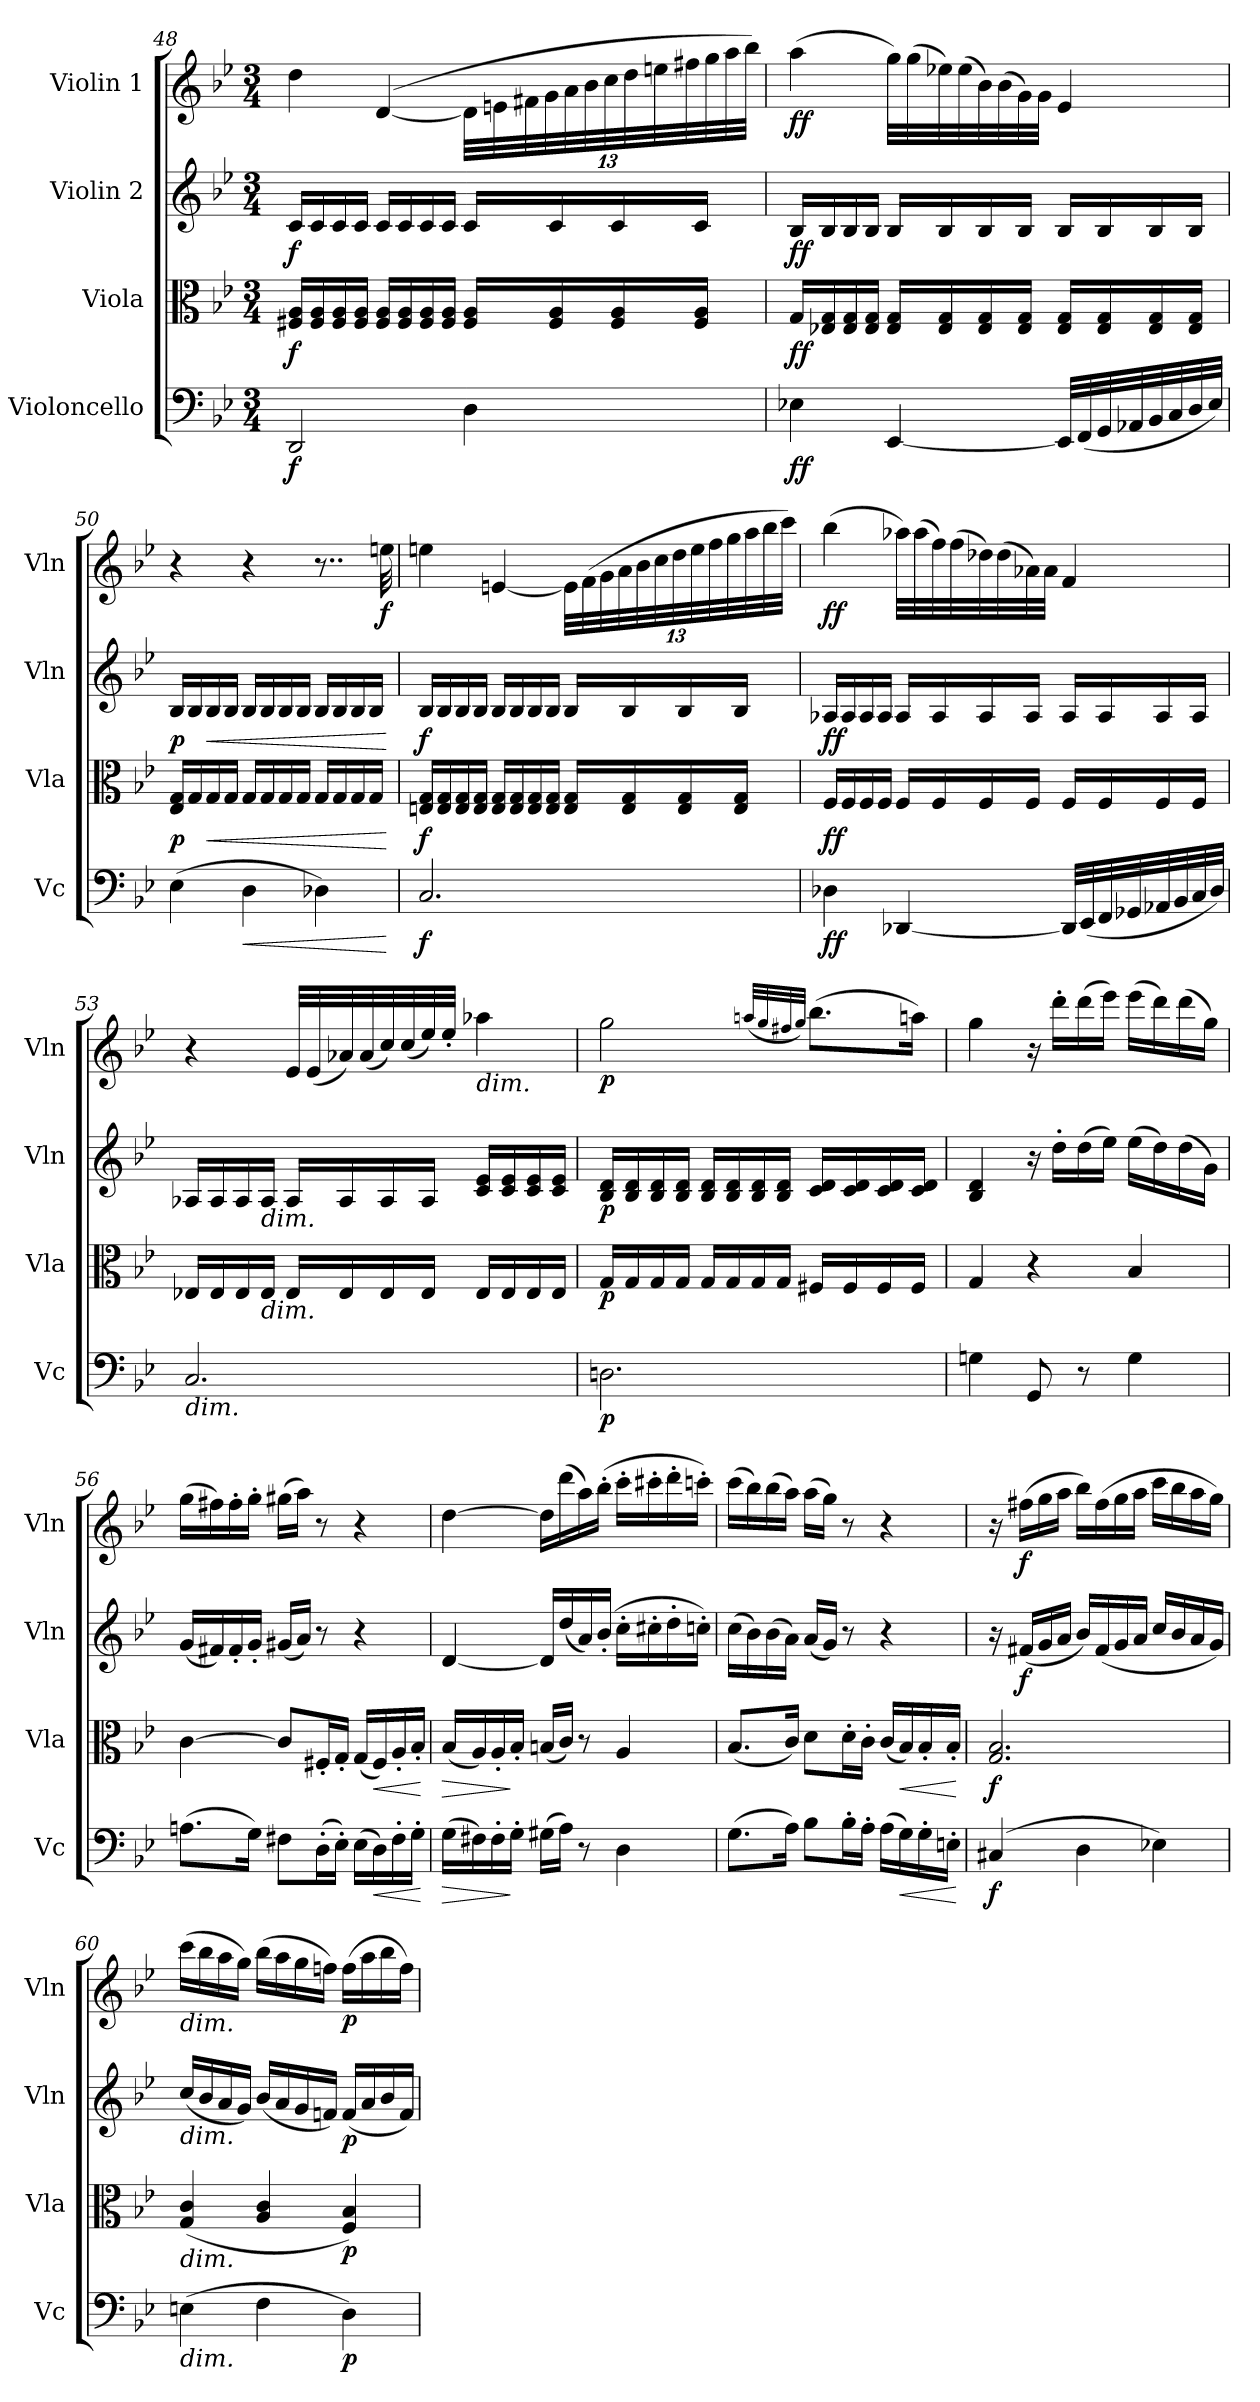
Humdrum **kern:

**kern	**dynam	**kern	**dynam	**kern	**dynam	**kern	**dynam
*part4	*part4	*part3	*part3	*part2	*part2	*part1	*part1
*staff4	*staff4	*staff3	*staff3	*staff2	*staff2	*staff1	*staff1
*I"Violoncello	*	*I"Viola	*	*I"Violin 2	*	*I"Violin 1	*
*I'Vc	*	*I'Vla	*	*I'Vln	*	*I'Vln	*
!!LO:PB:g=z
*clefF4	*	*clefC3	*	*clefG2	*	*clefG2	*
*k[b-e-]	*	*k[b-e-]	*	*k[b-e-]	*	*k[b-e-]	*
*M3/4	*	*M3/4	*	*M3/4	*	*M3/4	*
=48	=48	=48	=48	=48	=48	=48	=48
!	!LO:DY:b	!	!LO:DY:b	!	!LO:DY:b	!	!
2DD/	f	16F#X/ 16A/LL	f	16c/LL	f	4dd\	.
.	.	16F#/ 16A/	.	16c/	.	.	.
.	.	16F#/ 16A/	.	16c/	.	.	.
.	.	16F#/ 16A/JJ	.	16c/JJ	.	.	.
.	.	16F#/ 16A/LL	.	16c/LL	.	([4d/	.
.	.	16F#/ 16A/	.	16c/	.	.	.
.	.	16F#/ 16A/	.	16c/	.	.	.
.	.	16F#/ 16A/JJ	.	16c/JJ	.	.	.
*	*	*	*	*	*	*Xbrackettup	*
4D\	.	16F#/ 16A/LL	.	16c/LL	.	52d\LLL]	.
.	.	.	.	.	.	52en\	.
.	.	.	.	.	.	52f#X\	.
.	.	.	.	.	.	52g\	.
.	.	16F#/ 16A/	.	16c/	.	.	.
.	.	.	.	.	.	52a\	.
.	.	.	.	.	.	52b-\	.
.	.	.	.	.	.	52cc\	.
.	.	16F#/ 16A/	.	16c/	.	.	.
.	.	.	.	.	.	52dd\	.
.	.	.	.	.	.	52een\	.
.	.	.	.	.	.	52ff#X\	.
.	.	16F#/ 16A/JJ	.	16c/JJ	.	.	.
.	.	.	.	.	.	52gg\	.
.	.	.	.	.	.	52aa\	.
.	.	.	.	.	.	52bb-\JJJ)	.
!!LO:LB:g=z
=49	=49	=49	=49	=49	=49	=49	=49
!	!LO:DY:b	!	!LO:DY:b	!	!LO:DY:b	!	!LO:DY:b
4E-X\	ff	16G/LL	ff	16B-/LL	ff	(>4aa\	ff
.	.	16E-X/ 16G/	.	16B-/	.	.	.
.	.	16E-/ 16G/	.	16B-/	.	.	.
.	.	16E-/ 16G/JJ	.	16B-/JJ	.	.	.
[<4EE-/	.	16E-/ 16G/LL	.	16B-/LL	.	32gg\LLL)	.
.	.	.	.	.	.	(>32gg\	.
.	.	16E-/ 16G/	.	16B-/	.	32ee-X\)	.
.	.	.	.	.	.	(>32ee-\	.
.	.	16E-/ 16G/	.	16B-/	.	32b-\)	.
.	.	.	.	.	.	(>32b-\	.
.	.	16E-/ 16G/JJ	.	16B-/JJ	.	32g\)	.
.	.	.	.	.	.	32g\JJJ	.
32EE-/LLL]	.	16E-/ 16G/LL	.	16B-/LL	.	4e-/	.
(<32FF/	.	.	.	.	.	.	.
32GG/	.	16E-/ 16G/	.	16B-/	.	.	.
32AA-X/	.	.	.	.	.	.	.
32BB-/	.	16E-/ 16G/	.	16B-/	.	.	.
32C/	.	.	.	.	.	.	.
32D/	.	16E-/ 16G/JJ	.	16B-/JJ	.	.	.
32E-/JJJ)	.	.	.	.	.	.	.
=50	=50	=50	=50	=50	=50	=50	=50
!	!	!	!LO:DY:b	!	!LO:DY:b	!	!
(4E-\	.	16E-/ 16G/LL	p	16B-/LL	p	4r	.
.	.	16G/	.	16B-/	.	.	.
!	!	!	!LO:HP:b	!	!LO:HP:b	!	!
.	.	16G/	<	16B-/	<	.	.
.	.	16G/JJ	.	16B-/JJ	.	.	.
!	!LO:HP:b	!	!	!	!	!	!
4D\	<	16G/LL	.	16B-/LL	.	4r	.
.	.	16G/	.	16B-/	.	.	.
.	.	16G/	.	16B-/	.	.	.
.	.	16G/JJ	.	16B-/JJ	.	.	.
4D-X\)	.	16G/LL	.	16B-/LL	.	8..r	.
.	.	16G/	.	16B-/	.	.	.
.	.	16G/	.	16B-/	.	.	.
.	.	16G/JJ	.	16B-/JJ	.	.	.
!	!	!	!	!	!	!	!LO:DY:b
.	.	.	.	.	.	32een\	f
.	[	.	[	.	[	.	.
!!LO:LB:g=z
=51	=51	=51	=51	=51	=51	=51	=51
!	!LO:DY:b	!	!LO:DY:b	!	!LO:DY:b	!	!
2.C/	f	16En/ 16G/LL	f	16B-/LL	f	4een\	.
.	.	16E/ 16G/	.	16B-/	.	.	.
.	.	16E/ 16G/	.	16B-/	.	.	.
.	.	16E/ 16G/JJ	.	16B-/JJ	.	.	.
.	.	16E/ 16G/LL	.	16B-/LL	.	[4en/	.
.	.	16E/ 16G/	.	16B-/	.	.	.
.	.	16E/ 16G/	.	16B-/	.	.	.
.	.	16E/ 16G/JJ	.	16B-/JJ	.	.	.
.	.	16E/ 16G/LL	.	16B-/LL	.	52e\LLL]	.
.	.	.	.	.	.	(52f\	.
.	.	.	.	.	.	52g\	.
.	.	.	.	.	.	52a\	.
.	.	16E/ 16G/	.	16B-/	.	.	.
.	.	.	.	.	.	52b-\	.
.	.	.	.	.	.	52cc\	.
.	.	.	.	.	.	52dd\	.
.	.	16E/ 16G/	.	16B-/	.	.	.
.	.	.	.	.	.	52ee\	.
.	.	.	.	.	.	52ff\	.
.	.	.	.	.	.	52gg\	.
.	.	16E/ 16G/JJ	.	16B-/JJ	.	.	.
.	.	.	.	.	.	52aa\	.
.	.	.	.	.	.	52bb-\	.
.	.	.	.	.	.	52ccc\JJJ)	.
!!LO:LB:g=z
=52	=52	=52	=52	=52	=52	=52	=52
!	!LO:DY:b	!	!LO:DY:b	!	!LO:DY:b	!	!LO:DY:b
4D-X\	ff	16F/LL	ff	16A-X/LL	ff	(4bb-\	ff
.	.	16F/	.	16A-/	.	.	.
.	.	16F/	.	16A-/	.	.	.
.	.	16F/JJ	.	16A-/JJ	.	.	.
[<4DD-X/	.	16F/LL	.	16A-/LL	.	32aa-X\LLL)	.
.	.	.	.	.	.	(>32aa-\	.
.	.	16F/	.	16A-/	.	32ff\)	.
.	.	.	.	.	.	(>32ff\	.
.	.	16F/	.	16A-/	.	32dd-X\)	.
.	.	.	.	.	.	(>32dd-\	.
.	.	16F/JJ	.	16A-/JJ	.	32a-X\)	.
.	.	.	.	.	.	32a-\JJJ	.
32DD-/LLL]	.	16F/LL	.	16A-/LL	.	4f/	.
(<32EE-/	.	.	.	.	.	.	.
32FF/	.	16F/	.	16A-/	.	.	.
32GG-X/	.	.	.	.	.	.	.
32AA-X/	.	16F/	.	16A-/	.	.	.
32BB-/	.	.	.	.	.	.	.
32C/	.	16F/JJ	.	16A-/JJ	.	.	.
32D-/JJJ)	.	.	.	.	.	.	.
=53	=53	=53	=53	=53	=53	=53	=53
!LO:TX:b:i:t=dim.	!	!	!	!	!	!	!
2.C/	.	16E-X/LL	.	16A-X/LL	.	4r	.
.	.	16E-/	.	16A-/	.	.	.
.	.	16E-/	.	16A-/	.	.	.
!	!	!	!	!LO:TX:b:i:t=dim.	!	!	!
!	!	!LO:TX:b:i:t=dim.	!	!	!	!	!
.	.	16E-/JJ	.	16A-/JJ	.	.	.
.	.	16E-/LL	.	16A-/LL	.	32e-/LLL	.
.	.	.	.	.	.	(<32e-/	.
.	.	16E-/	.	16A-/	.	32a-X/)	.
.	.	.	.	.	.	(<32a-/	.
.	.	16E-/	.	16A-/	.	32cc/)	.
.	.	.	.	.	.	(<32cc/	.
.	.	16E-/JJ	.	16A-/JJ	.	32ee-/)	.
.	.	.	.	.	.	32ee-'/JJJ	.
!	!	!	!	!	!	!LO:TX:b:i:t=dim.	!
.	.	16E-/LL	.	16c/ 16e-/LL	.	4aa-X\	.
.	.	16E-/	.	16c/ 16e-/	.	.	.
.	.	16E-/	.	16c/ 16e-/	.	.	.
.	.	16E-/JJ	.	16c/ 16e-/JJ	.	.	.
!!LO:LB:g=z
=54	=54	=54	=54	=54	=54	=54	=54
!	!LO:DY:b	!	!LO:DY:b	!	!LO:DY:b	!	!LO:DY:b
2.Dn\	p	16G/LL	p	16B-/ 16d/LL	p	2gg\	p
.	.	16G/	.	16B-/ 16d/	.	.	.
.	.	16G/	.	16B-/ 16d/	.	.	.
.	.	16G/JJ	.	16B-/ 16d/JJ	.	.	.
.	.	16G/LL	.	16B-/ 16d/LL	.	.	.
.	.	16G/	.	16B-/ 16d/	.	.	.
.	.	16G/	.	16B-/ 16d/	.	.	.
.	.	16G/JJ	.	16B-/ 16d/JJ	.	.	.
.	.	.	.	.	.	(32qaan/LLL	.
.	.	.	.	.	.	32qgg/	.
.	.	.	.	.	.	32qff#X/	.
.	.	.	.	.	.	32qgg/JJJ)	.
.	.	16F#X/LL	.	16c/ 16d/LL	.	(>8.bb-\L	.
.	.	16F#/	.	16c/ 16d/	.	.	.
.	.	16F#/	.	16c/ 16d/	.	.	.
.	.	16F#/JJ	.	16c/ 16d/JJ	.	16aan\Jk)	.
!!LO:PB:g=z
=55	=55	=55	=55	=55	=55	=55	=55
4Gn\	.	4G/	.	4B-/ 4d/	.	4gg\	.
8GG/	.	4r	.	16r	.	16r	.
.	.	.	.	16dd'\LL	.	16ddd'\LL	.
8r	.	.	.	(>16dd\	.	(>16ddd\	.
.	.	.	.	16ee-\JJ)	.	16eee-\JJ)	.
4G\	.	4B-/	.	(>16ee-\LL	.	(>16eee-\LL	.
.	.	.	.	16dd\)	.	16ddd\)	.
.	.	.	.	(16dd\	.	(>16ddd\	.
.	.	.	.	16g\JJ)	.	16gg\JJ)	.
=56	=56	=56	=56	=56	=56	=56	=56
(>8.An\L	.	[>4c\	.	(<16g/LL	.	(16gg\LL	.
.	.	.	.	16f#X/)	.	16ff#X\)	.
.	.	.	.	16f#'/	.	16ff#'\	.
16G\Jk)	.	.	.	16g'/JJ	.	16gg'\JJ	.
8F#X\L	.	8c/L]	.	(<16g#X/LL	.	(>16gg#X\LL	.
.	.	.	.	16a/JJ)	.	16aa\JJ)	.
(16D'\L	.	16F#X'/L	.	8r	.	8r	.
16E-'\JJ)	.	16G'/JJ	.	.	.	.	.
(>16E-\LL	.	(<16G/LL	.	4r	.	4r	.
!	!LO:HP:b	!	!LO:HP:b	!	!	!	!
16D\)	<	16F#/)	<	.	.	.	.
16F#'\	.	16A'/	.	.	.	.	.
16G'\JJ	.	16B-'/JJ	.	.	.	.	.
.	[	.	[	.	.	.	.
=57	=57	=57	=57	=57	=57	=57	=57
!	!LO:HP:b	!	!LO:HP:b	!	!	!	!
(>16G\LL	>	(<16B-/LL	>	[<4d/	.	[>4dd\	.
16F#X\)	.	16A/)	.	.	.	.	.
16F#'\	.	16A'/	.	.	.	.	.
16G'\JJ	]	16B-'/JJ	]	.	.	.	.
(>16G#X\LL	.	(<16Bn/LL	.	16d/LL]	.	16dd\LL]	.
16A\JJ)	.	16c/JJ)	.	(<16dd/	.	(>16ddd\	.
8r	.	8r	.	16a/)	.	16aa\)	.
.	.	.	.	(>16b-'/JJ	.	(>16bb-'\JJ	.
4D\	.	4A/	.	16cc'\LL	.	16ccc'\LL	.
.	.	.	.	16cc#X'\	.	16ccc#X'\	.
.	.	.	.	16dd'\	.	16ddd'\	.
.	.	.	.	16ccn'\JJ)	.	16cccn'\JJ)	.
!!LO:LB:g=z
=58	=58	=58	=58	=58	=58	=58	=58
(>8.G\L	.	(<8.B-/L	.	(>16cc\LL	.	(>16ccc\LL	.
.	.	.	.	16b-\)	.	16bb-\)	.
.	.	.	.	(>16b-\	.	(>16bb-\	.
16A\Jk)	.	16c/Jk)	.	16a\JJ)	.	16aa\JJ)	.
8B-\L	.	8d\L	.	(<16a/LL	.	(>16aa\LL	.
.	.	.	.	16g/JJ)	.	16gg\JJ)	.
16B-'\L	.	16d'\L	.	8r	.	8r	.
16A'\JJ	.	16c'\JJ	.	.	.	.	.
(>16A\LL	.	(<16c/LL	.	4r	.	4r	.
!	!LO:HP:b	!	!LO:HP:b	!	!	!	!
16G\)	<	16B-/)	<	.	.	.	.
16G'\	.	16B-'/	.	.	.	.	.
16En'\JJ	.	16B-'/JJ	.	.	.	.	.
.	[	.	[	.	.	.	.
!!LO:LB:g=z
=59	=59	=59	=59	=59	=59	=59	=59
!	!LO:DY:b	!	!LO:DY:b	!	!	!	!
(>4C#X/	f	2.G/ 2.B-/	f	16r	.	16r	.
!	!	!	!	!	!LO:DY:b	!	!LO:DY:b
.	.	.	.	(<16f#X/LL	f	(>16ff#X\LL	f
.	.	.	.	16g/	.	16gg\	.
.	.	.	.	16a/JJ	.	16aa\JJ	.
4D\	.	.	.	16b-/LL)	.	16bb-\LL)	.
.	.	.	.	(<16f#/	.	(>16ff#\	.
.	.	.	.	16g/	.	16gg\	.
.	.	.	.	16a/JJ	.	16aa\JJ	.
4E-X\)	.	.	.	16cc/LL	.	16ccc\LL	.
.	.	.	.	16b-/	.	16bb-\	.
.	.	.	.	16a/	.	16aa\	.
.	.	.	.	16g/JJ)	.	16gg\JJ)	.
=60	=60	=60	=60	=60	=60	=60	=60
!	!	!	!	!	!	!LO:TX:b:i:t=dim.	!
!	!	!	!	!LO:TX:b:i:t=dim.	!	!	!
!	!	!LO:TX:b:i:t=dim.	!	!	!	!	!
!LO:TX:b:i:t=dim.	!	!	!	!	!	!	!
(4En\	.	(<4G/ 4c/	.	(<16cc/LL	.	(>16ccc\LL	.
.	.	.	.	16b-/	.	16bb-\	.
.	.	.	.	16a/	.	16aa\	.
.	.	.	.	16g/JJ)	.	16gg\JJ)	.
4F\	.	4A/ 4c/	.	(<16b-/LL	.	(>16bb-\LL	.
.	.	.	.	16a/	.	16aa\	.
.	.	.	.	16g/	.	16gg\	.
.	.	.	.	16fn/JJ)	.	16ffn\JJ)	.
!	!LO:DY:b	!	!LO:DY:b	!	!LO:DY:b	!	!LO:DY:b
4D\)	p	4F/ 4B-/)	p	(<16f/LL	p	(>16ff\LL	p
.	.	.	.	16a/	.	16aa\	.
.	.	.	.	16b-/	.	16bb-\	.
.	.	.	.	16f/JJ)	.	16ff\JJ)	.
=	=	=	=	=	=	=	=
*-	*-	*-	*-	*-	*-	*-	*-
